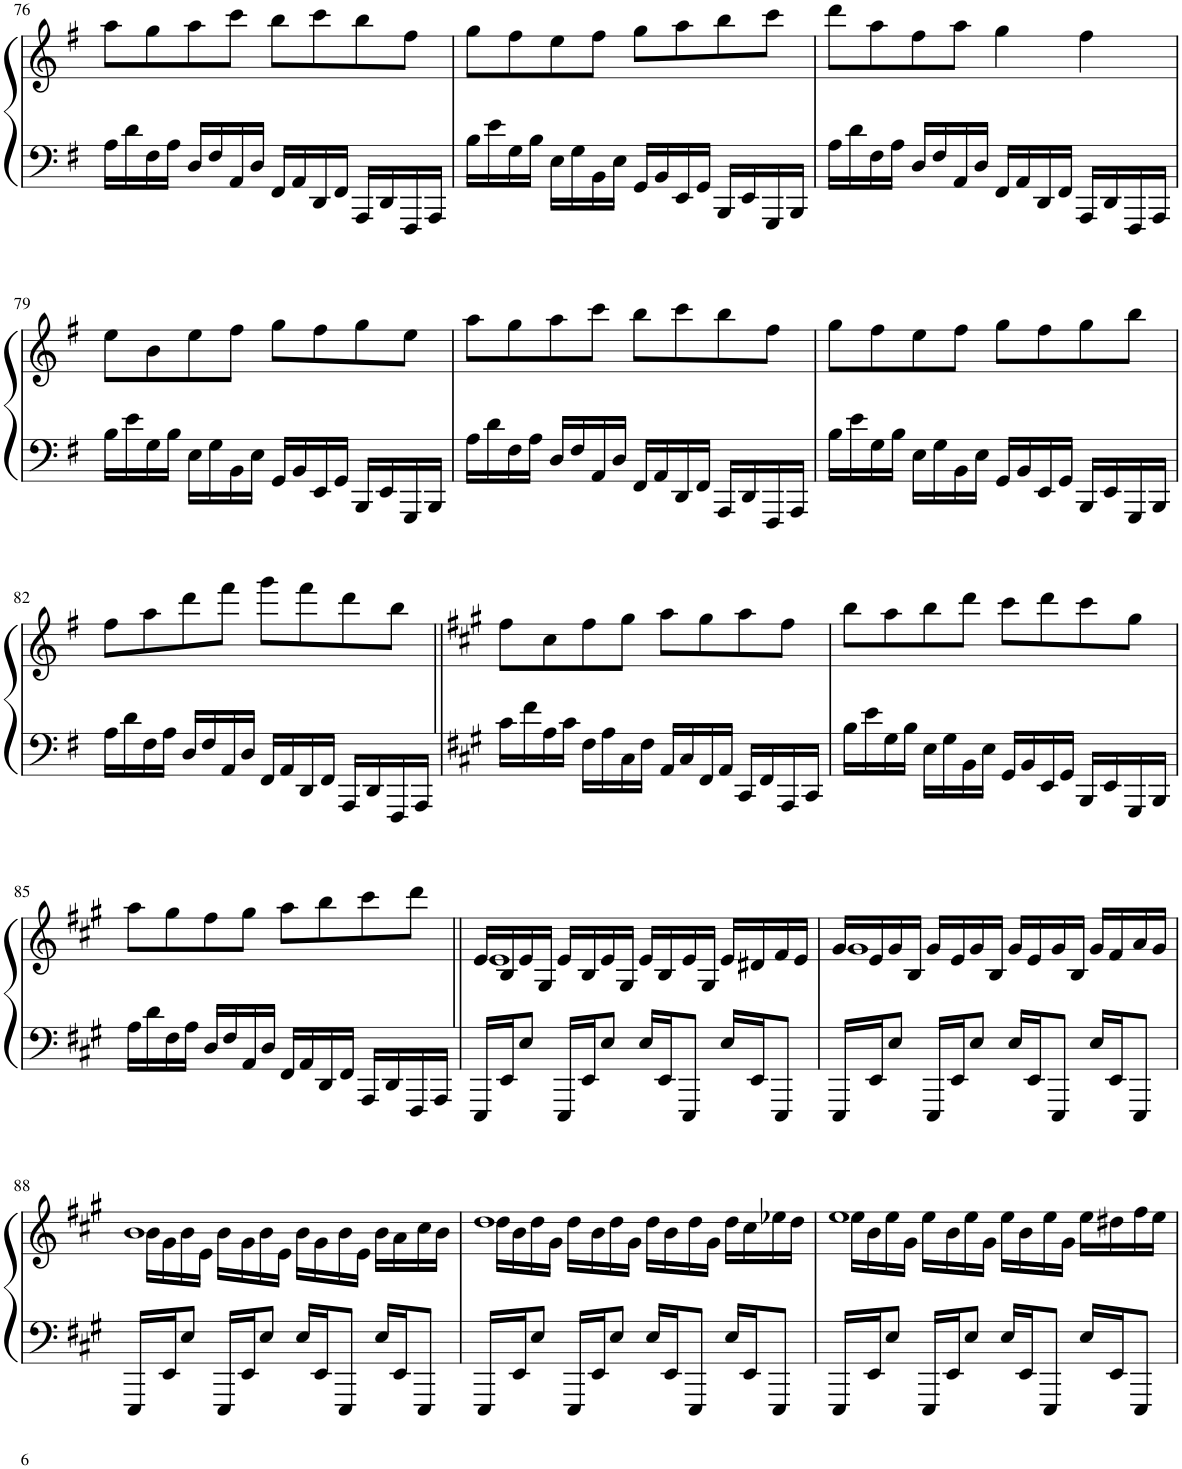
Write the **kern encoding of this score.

**kern	**kern
*part1	*part1
*staff2	*staff1
*I"Piano	*
*I'Pno.	*
!!LO:PB:g=z
*clefF4	*clefG2
*k[f#]	*k[f#]
*M4/4	*M4/4
=76	=76
16A\LL	8aa\L
16d\	.
16F#\	8gg\
16A\JJ	.
16D/LL	8aa\
16F#/	.
16AA/	8ccc\J
16D/JJ	.
16FF#/LL	8bb\L
16AA/	.
16DD/	8ccc\
16FF#/JJ	.
16AAA/LL	8bb\
16DD/	.
16FFF#/	8ff#\J
16AAA/JJ	.
=77	=77
16B\LL	8gg\L
16e\	.
16G\	8ff#\
16B\JJ	.
16E\LL	8ee\
16G\	.
16BB\	8ff#\J
16E\JJ	.
16GG/LL	8gg\L
16BB/	.
16EE/	8aa\
16GG/JJ	.
16BBB/LL	8bb\
16EE/	.
16GGG/	8ccc\J
16BBB/JJ	.
=78	=78
16A\LL	8ddd\L
16d\	.
16F#\	8aa\
16A\JJ	.
16D/LL	8ff#\
16F#/	.
16AA/	8aa\J
16D/JJ	.
16FF#/LL	4gg\
16AA/	.
16DD/	.
16FF#/JJ	.
16AAA/LL	4ff#\
16DD/	.
16FFF#/	.
16AAA/JJ	.
!!LO:LB:g=z
=79	=79
16B\LL	8ee\L
16e\	.
16G\	8b\
16B\JJ	.
16E\LL	8ee\
16G\	.
16BB\	8ff#\J
16E\JJ	.
16GG/LL	8gg\L
16BB/	.
16EE/	8ff#\
16GG/JJ	.
16BBB/LL	8gg\
16EE/	.
16GGG/	8ee\J
16BBB/JJ	.
=80	=80
16A\LL	8aa\L
16d\	.
16F#\	8gg\
16A\JJ	.
16D/LL	8aa\
16F#/	.
16AA/	8ccc\J
16D/JJ	.
16FF#/LL	8bb\L
16AA/	.
16DD/	8ccc\
16FF#/JJ	.
16AAA/LL	8bb\
16DD/	.
16FFF#/	8ff#\J
16AAA/JJ	.
=81	=81
16B\LL	8gg\L
16e\	.
16G\	8ff#\
16B\JJ	.
16E\LL	8ee\
16G\	.
16BB\	8ff#\J
16E\JJ	.
16GG/LL	8gg\L
16BB/	.
16EE/	8ff#\
16GG/JJ	.
16BBB/LL	8gg\
16EE/	.
16GGG/	8bb\J
16BBB/JJ	.
!!LO:LB:g=z
=82	=82
16A\LL	8ff#\L
16d\	.
16F#\	8aa\
16A\JJ	.
16D/LL	8ddd\
16F#/	.
16AA/	8fff#\J
16D/JJ	.
16FF#/LL	8ggg\L
16AA/	.
16DD/	8fff#\
16FF#/JJ	.
16AAA/LL	8ddd\
16DD/	.
16FFF#/	8bb\J
16AAA/JJ	.
=83||	=83||
*k[f#c#g#]	*k[f#c#g#]
16c#\LL	8ff#\L
16f#\	.
16A\	8cc#\
16c#\JJ	.
16F#\LL	8ff#\
16A\	.
16C#\	8gg#\J
16F#\JJ	.
16AA/LL	8aa\L
16C#/	.
16FF#/	8gg#\
16AA/JJ	.
16CC#/LL	8aa\
16FF#/	.
16AAA/	8ff#\J
16CC#/JJ	.
=84	=84
16B\LL	8bb\L
16e\	.
16G#\	8aa\
16B\JJ	.
16E\LL	8bb\
16G#\	.
16BB\	8ddd\J
16E\JJ	.
16GG#/LL	8ccc#\L
16BB/	.
16EE/	8ddd\
16GG#/JJ	.
16BBB/LL	8ccc#\
16EE/	.
16GGG#/	8gg#\J
16BBB/JJ	.
!!LO:LB:g=z
=85	=85
16A\LL	8aa\L
16d\	.
16F#\	8gg#\
16A\JJ	.
16D/LL	8ff#\
16F#/	.
16AA/	8gg#\J
16D/JJ	.
16FF#/LL	8aa\L
16AA/	.
16DD/	8bb\
16FF#/JJ	.
16AAA/LL	8ccc#\
16DD/	.
16FFF#/	8ddd\J
16AAA/JJ	.
=86||	=86||
*	*^
16EEE/LL	1e	16e/LL
16EE/J	.	16B/
8E/J	.	16e/
.	.	16G#/JJ
16EEE/LL	.	16e/LL
16EE/J	.	16B/
8E/J	.	16e/
.	.	16G#/JJ
16E/LL	.	16e/LL
16EE/J	.	16B/
8EEE/J	.	16e/
.	.	16G#/JJ
16E/LL	.	16e/LL
16EE/J	.	16d#X/
8EEE/J	.	16f#/
.	.	16e/JJ
=87	=87	=87
16EEE/LL	1g#	16g#/LL
16EE/J	.	16e/
8E/J	.	16g#/
.	.	16B/JJ
16EEE/LL	.	16g#/LL
16EE/J	.	16e/
8E/J	.	16g#/
.	.	16B/JJ
16E/LL	.	16g#/LL
16EE/J	.	16e/
8EEE/J	.	16g#/
.	.	16B/JJ
16E/LL	.	16g#/LL
16EE/J	.	16f#/
8EEE/J	.	16a/
.	.	16g#/JJ
!!LO:LB:g=z	!!
=88	=88	=88
16EEE/LL	1b	16b\LL
16EE/J	.	16g#\
8E/J	.	16b\
.	.	16e\JJ
16EEE/LL	.	16b\LL
16EE/J	.	16g#\
8E/J	.	16b\
.	.	16e\JJ
16E/LL	.	16b\LL
16EE/J	.	16g#\
8EEE/J	.	16b\
.	.	16e\JJ
16E/LL	.	16b\LL
16EE/J	.	16a\
8EEE/J	.	16cc#\
.	.	16b\JJ
=89	=89	=89
16EEE/LL	1dd	16dd\LL
16EE/J	.	16b\
8E/J	.	16dd\
.	.	16g#\JJ
16EEE/LL	.	16dd\LL
16EE/J	.	16b\
8E/J	.	16dd\
.	.	16g#\JJ
16E/LL	.	16dd\LL
16EE/J	.	16b\
8EEE/J	.	16dd\
.	.	16g#\JJ
16E/LL	.	16dd\LL
16EE/J	.	16cc#\
8EEE/J	.	16ee-X\
.	.	16dd\JJ
=90	=90	=90
16EEE/LL	1ee	16ee\LL
16EE/J	.	16b\
8E/J	.	16ee\
.	.	16g#\JJ
16EEE/LL	.	16ee\LL
16EE/J	.	16b\
8E/J	.	16ee\
.	.	16g#\JJ
16E/LL	.	16ee\LL
16EE/J	.	16b\
8EEE/J	.	16ee\
.	.	16g#\JJ
16E/LL	.	16ee\LL
16EE/J	.	16dd#X\
8EEE/J	.	16ff#\
.	.	16ee\JJ
*	*v	*v
=	=
*-	*-
